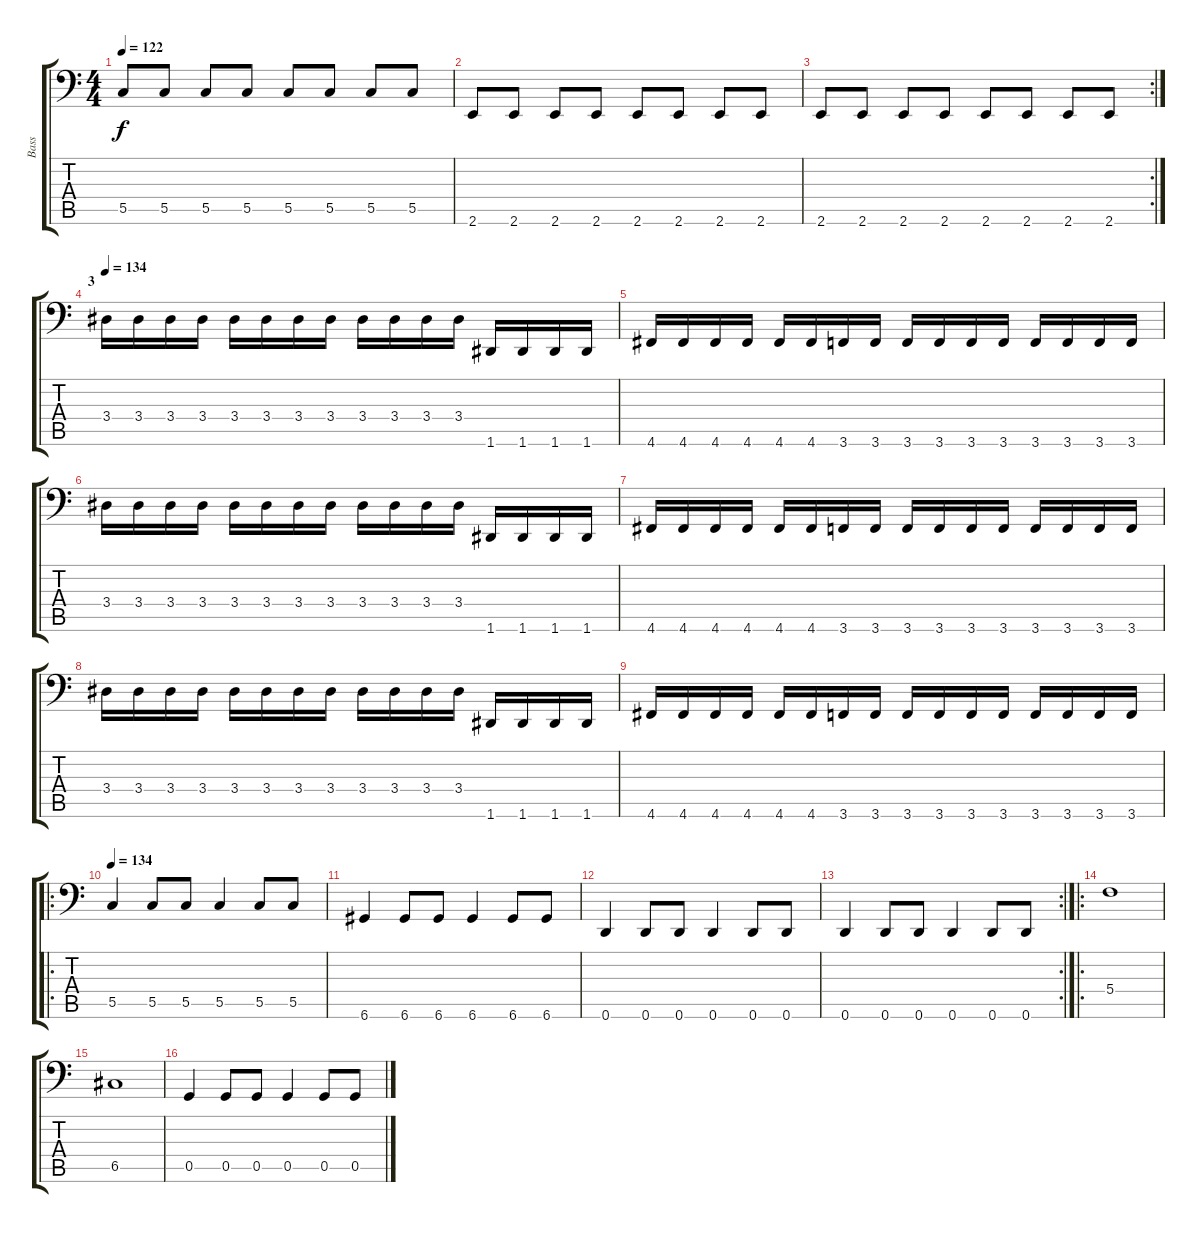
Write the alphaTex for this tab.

\track ("Bass" "Bass") {instrument electricbassfinger}
\staff {score tabs}
\tuning (D3 A2 F2 C2 G1 D1) {hide}
\ts (4 4)
\tempo 122
\clef f4
\ks c
5.5.8{dy f} 5.5.8 5.5.8 5.5.8 5.5.8 5.5.8 5.5.8 5.5.8 |
2.6.8 2.6.8 2.6.8 2.6.8 2.6.8 2.6.8 2.6.8 2.6.8 |
\rc 2
2.6.8 2.6.8 2.6.8 2.6.8 2.6.8 2.6.8 2.6.8 2.6.8 |
\section ("" "3")
\tempo 134
3.4.16 3.4.16 3.4.16 3.4.16 3.4.16 3.4.16 3.4.16 3.4.16 3.4.16 3.4.16 3.4.16 3.4.16 1.6.16 1.6.16 1.6.16 1.6.16 |
4.6.16 4.6.16 4.6.16 4.6.16 4.6.16 4.6.16 3.6.16 3.6.16 3.6.16 3.6.16 3.6.16 3.6.16 3.6.16 3.6.16 3.6.16 3.6.16 |
3.4.16 3.4.16 3.4.16 3.4.16 3.4.16 3.4.16 3.4.16 3.4.16 3.4.16 3.4.16 3.4.16 3.4.16 1.6.16 1.6.16 1.6.16 1.6.16 |
4.6.16 4.6.16 4.6.16 4.6.16 4.6.16 4.6.16 3.6.16 3.6.16 3.6.16 3.6.16 3.6.16 3.6.16 3.6.16 3.6.16 3.6.16 3.6.16 |
3.4.16 3.4.16 3.4.16 3.4.16 3.4.16 3.4.16 3.4.16 3.4.16 3.4.16 3.4.16 3.4.16 3.4.16 1.6.16 1.6.16 1.6.16 1.6.16 |
4.6.16 4.6.16 4.6.16 4.6.16 4.6.16 4.6.16 3.6.16 3.6.16 3.6.16 3.6.16 3.6.16 3.6.16 3.6.16 3.6.16 3.6.16 3.6.16 |
\ro
\tempo 134
5.5.4 5.5.8 5.5.8 5.5.4 5.5.8 5.5.8 |
6.6.4 6.6.8 6.6.8 6.6.4 6.6.8 6.6.8 |
0.6.4 0.6.8 0.6.8 0.6.4 0.6.8 0.6.8 |
\rc 2
0.6.4 0.6.8 0.6.8 0.6.4 0.6.8 0.6.8 |
\ro
5.4.1 |
6.5.1 |
0.5.4 0.5.8 0.5.8 0.5.4 0.5.8 0.5.8
